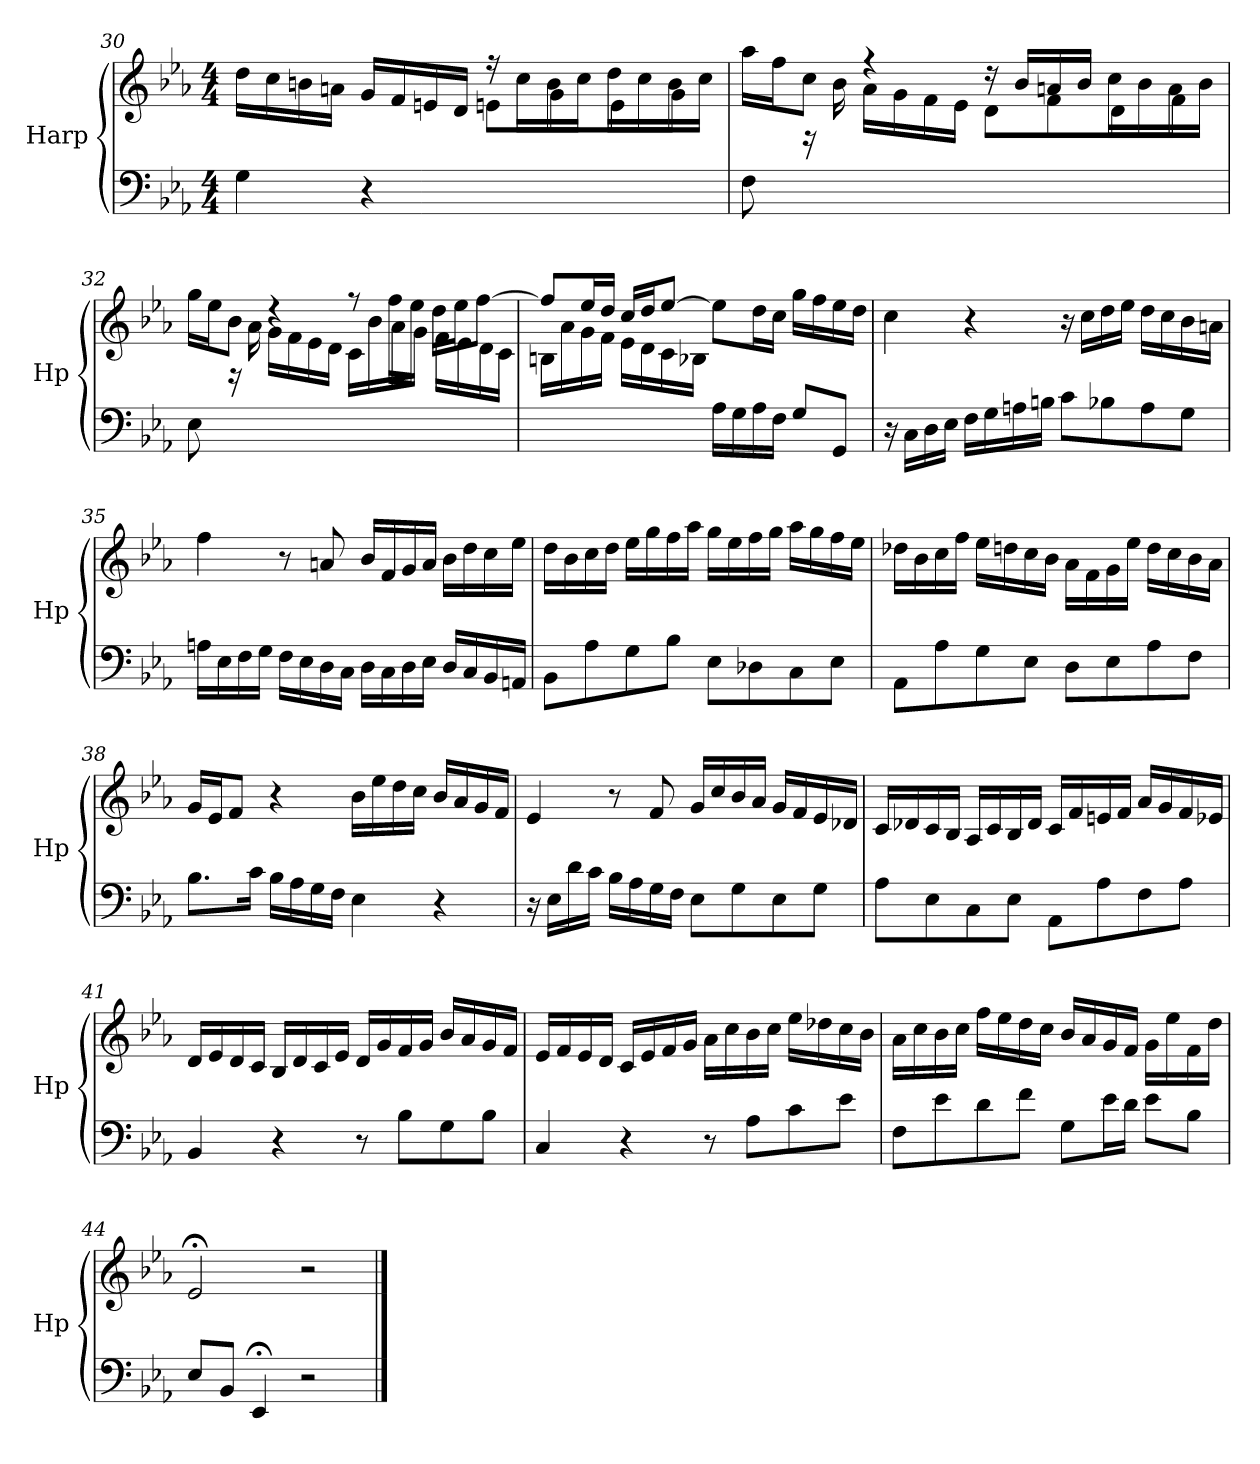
**kern	**kern
*part1	*part1
*staff2	*staff1
*I"Harp	*
*I'Hp	*
!!LO:LB:g=z
*clefF4	*clefG2
*k[b-e-a-]	*k[b-e-a-]
*M4/4	*M4/4
=30	=30
*	*^
4G\	16dd\LL	2ryy
.	16cc\	.
.	16bn\	.
.	16an\JJ	.
4r	16g/LL	.
.	16f/	.
.	16en/	.
.	16d/JJ	.
2ryy	16r	8en\L
.	16cc\LL	.
.	16b\	8g\
.	16cc\JJ	.
.	16dd\LL	8e\
.	16cc\	.
.	16b\	8g\J
.	16cc\JJ	.
=31	=31	=31
8F\	16aa-\LL	8.ryy
.	16ff\J	.
16rg	8cc\J	.
2ryy	.	16b-\
.	4rff	16a-\LL
.	.	16g\
.	.	16f\
.	.	16e-\JJ
.	16rdd	8d\L
.	16b-/LL	.
.	16an/	8f\
4ryy	16b-/JJ	.
.	16cc\LL	8d\
.	16b-\	.
.	16a\	8f\J
16ryy	16b-\JJ	.
!!LO:LB:g=z	!!
=32	=32	=32
8E-\	16gg\LL	8.ryy
.	16ee-\J	.
16rg	8b-\J	.
2ryy	.	16a-\
.	4rdd	16g\LL
.	.	16f\
.	.	16e-\
.	.	16d\JJ
.	8rff	16c\LL
.	.	16b-\
.	16ff\LL	16a-\
4ryy	16ee-\JJ	16g\JJ
.	16dd\LL	16f\LL
.	16ee-\J	16e-\
.	[8ff\J	16d\
16ryy	.	16c\JJ
=33	=33	=33
2ryy	8ff/L]	16Bn\LL
.	.	16a-\
.	16ee-/L	16g\
.	16dd/JJ	16f\JJ
.	16cc/LL	16e-\LL
.	16dd/J	16d\
.	[8ee-/J	16c\
.	.	16B-X\JJ
16A-\LL	8ee-\L]	2ryy
16G\	.	.
16A-\	16dd\L	.
16F\JJ	16cc\JJ	.
8G/L	16gg\LL	.
.	16ff\	.
8GG/J	16ee-\	.
.	16dd\JJ	.
*	*v	*v
!!LO:LB:g=z
=34	=34
16r	4cc\
16C\LL	.
16D\	.
16E-\JJ	.
16F\LL	4r
16G\	.
16An\	.
16Bn\JJ	.
8c\L	16r
.	16cc\LL
8B-X\	16dd\
.	16ee-\JJ
8A\	16dd\LL
.	16cc\
8G\J	16b-\
.	16an\JJ
=35	=35
16An\LL	4ff\
16E-\	.
16F\	.
16G\JJ	.
16F\LL	8r
16E-\	.
16D\	8an/
16C\JJ	.
16D\LL	16b-/LL
16C\	16f/
16D\	16g/
16E-\JJ	16a/JJ
16D/LL	16b-\LL
16C/	16dd\
16BB-/	16cc\
16AAn/JJ	16ee-\JJ
!!LO:PB:g=z
=36	=36
8BB-\L	16dd\LL
.	16b-\
8A-\	16cc\
.	16dd\JJ
8G\	16ee-\LL
.	16gg\
8B-\J	16ff\
.	16aa-\JJ
8E-\L	16gg\LL
.	16ee-\
8D-X\	16ff\
.	16gg\JJ
8C\	16aa-\LL
.	16gg\
8E-\J	16ff\
.	16ee-\JJ
=37	=37
8AA-\L	16dd-X\LL
.	16b-\
8A-\	16cc\
.	16ff\JJ
8G\	16ee-\LL
.	16ddn\
8E-\J	16cc\
.	16b-\JJ
8D\L	16a-\LL
.	16f\
8E-\	16g\
.	16ee-\JJ
8A-\	16dd\LL
.	16cc\
8F\J	16b-\
.	16a-\JJ
!!LO:LB:g=z
=38	=38
8.B-\L	16g/LL
.	16e-/J
.	8f/J
16c\Jk	.
16B-\LL	4r
16A-\	.
16G\	.
16F\JJ	.
4E-\	16b-\LL
.	16ee-\
.	16dd\
.	16cc\JJ
4r	16b-/LL
.	16a-/
.	16g/
.	16f/JJ
=39	=39
16r	4e-/
16E-\LL	.
16d\	.
16c\JJ	.
16B-\LL	8r
16A-\	.
16G\	8f/
16F\JJ	.
8E-\L	16g/LL
.	16cc/
8G\	16b-/
.	16a-/JJ
8E-\	16g/LL
.	16f/
8G\J	16e-/
.	16d-X/JJ
!!LO:LB:g=z
=40	=40
8A-\L	16c/LL
.	16d-X/
8E-\	16c/
.	16B-/JJ
8C\	16A-/LL
.	16c/
8E-\J	16B-/
.	16d-/JJ
8AA-\L	16c/LL
.	16f/
8A-\	16en/
.	16f/JJ
8F\	16a-/LL
.	16g/
8A-\J	16f/
.	16e-X/JJ
=41	=41
4BB-/	16d/LL
.	16e-/
.	16d/
.	16c/JJ
4r	16B-/LL
.	16d/
.	16c/
.	16e-/JJ
8r	16d/LL
.	16g/
8B-\L	16f/
.	16g/JJ
8G\	16b-/LL
.	16a-/
8B-\J	16g/
.	16f/JJ
!!LO:LB:g=z
=42	=42
4C/	16e-/LL
.	16f/
.	16e-/
.	16d/JJ
4r	16c/LL
.	16e-/
.	16f/
.	16g/JJ
8r	16a-\LL
.	16cc\
8A-\L	16b-\
.	16cc\JJ
8c\	16ee-\LL
.	16dd-X\
8e-\J	16cc\
.	16b-\JJ
=43	=43
8F\L	16a-\LL
.	16cc\
8e-\	16b-\
.	16cc\JJ
8d\	16ff\LL
.	16ee-\
8f\J	16dd\
.	16cc\JJ
8G\L	16b-/LL
.	16a-/
16e-\L	16g/
16d\JJ	16f/JJ
8e-\L	16g\LL
.	16ee-\
8B-\J	16f\
.	16dd\JJ
=44	=44
8E-/L	2e-;</
8BB-/J	.
4EE-;</	.
2r	2r
==	==
*-	*-
